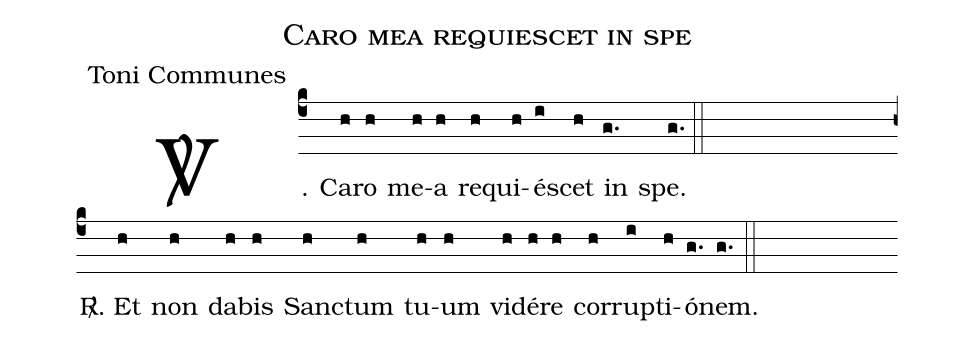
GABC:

name:Caro mea requiescet in spe;
office-part:Toni Communes;
%%
(c4) <sp>V/</sp>. Ca(h)ro(h) me(h)a(h) re(h)qui(h)é(i)scet(h) in(g.) spe.(g.) (::Z)
<sp>R/</sp>. Et(h) non(h) da(h)bis(h) San(h)ctum(h) tu(h)um(h) vi(h)dé(h)re(h) cor(h)rup(i)ti(h)ó(g.)nem.(g.) (::)
